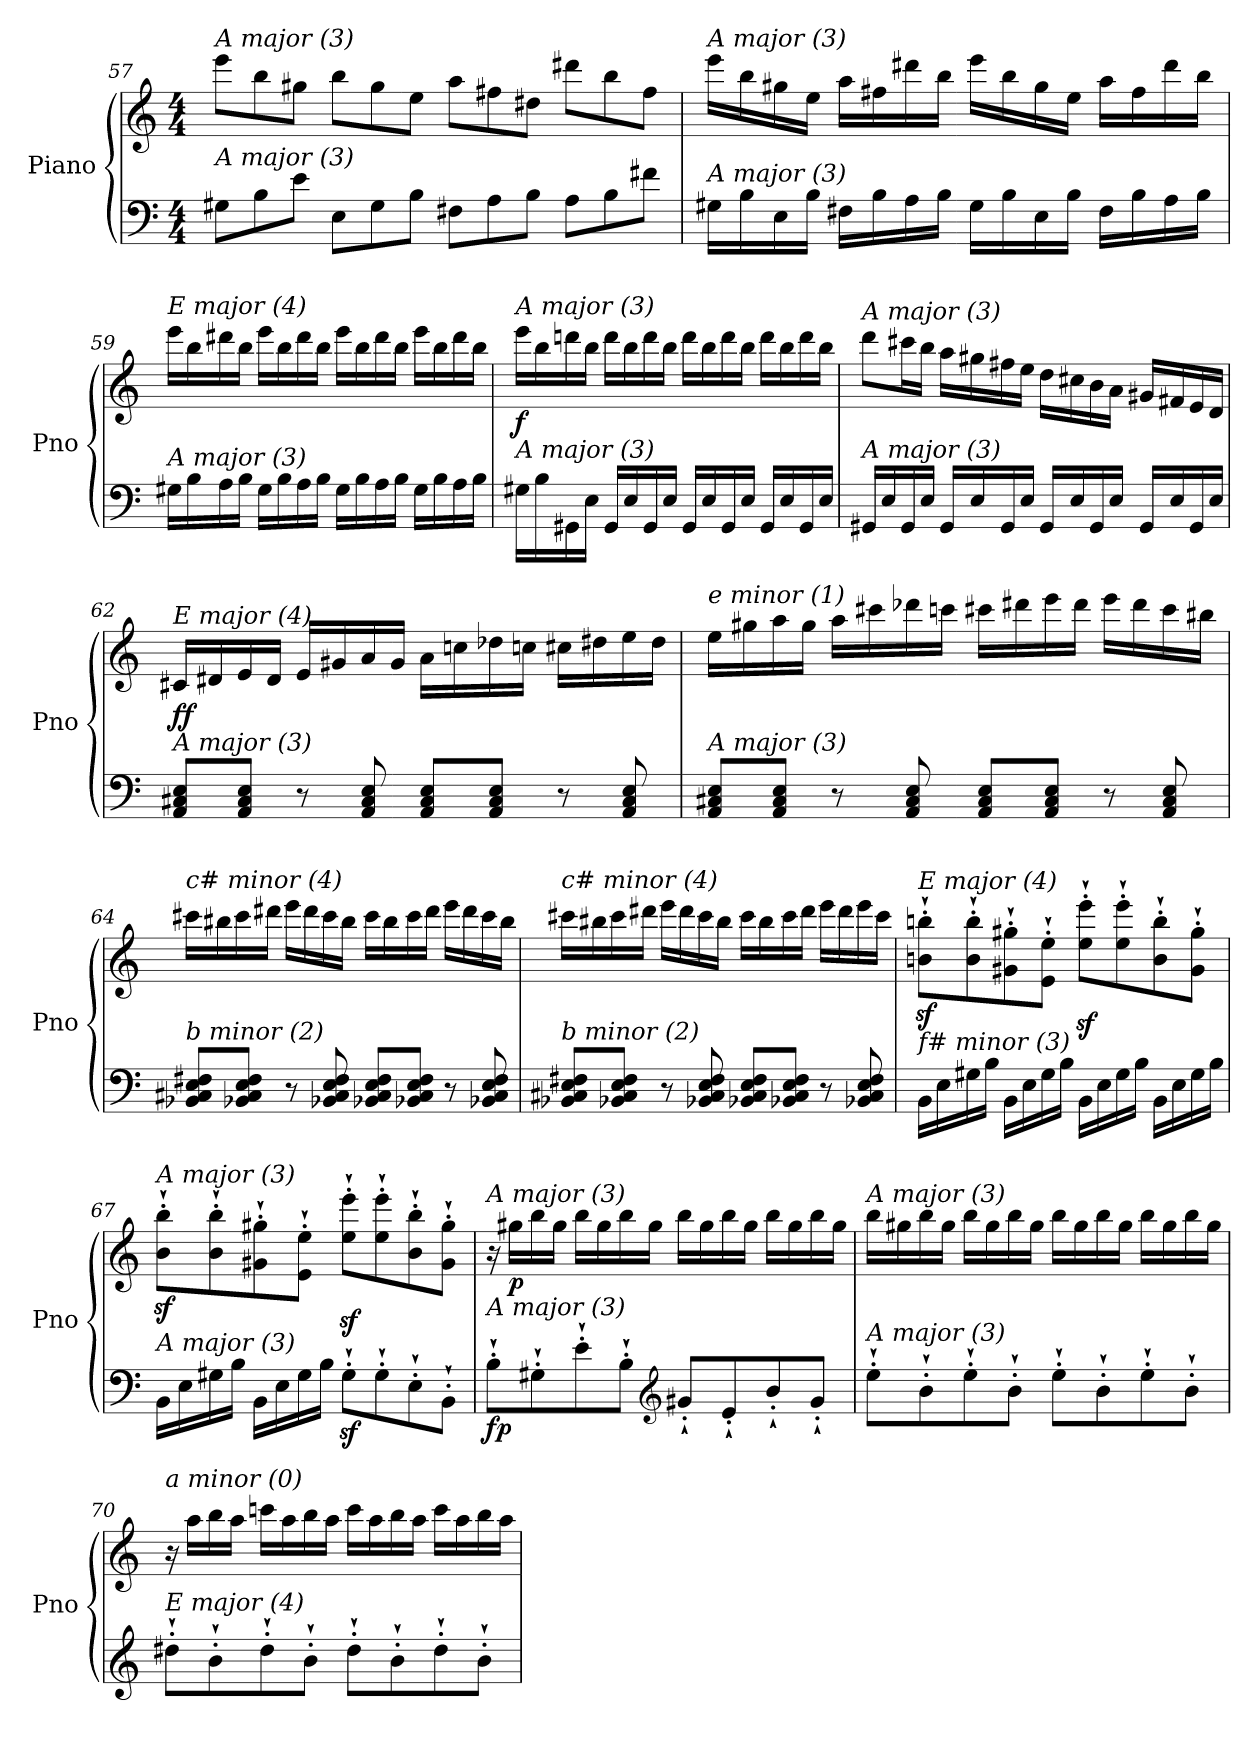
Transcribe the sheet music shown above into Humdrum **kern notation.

**kern	**kern	**dynam
*part1	*part1	*part1
*staff2	*staff1	*staff1/2
*I"Piano	*	*
*I'Pno	*	*
!!LO:LB:g=z
*clefF4	*clefG2	*
*k[]	*k[]	*
*M4/4	*M4/4	*
*Xtuplet	*Xtuplet	*
=57	=57	=57
!	!LO:TX:i:t=A major (3)	!
!LO:TX:i:t=A major (3)	!	!
12G#X\L	12eee\L	.
12B\	12bb\	.
12e\J	12gg#X\J	.
12E\L	12bb\L	.
12G#\	12gg#\	.
12B\J	12ee\J	.
12F#X\L	12aa\L	.
12A\	12ff#X\	.
12B\J	12dd#X\J	.
12A\L	12ddd#X\L	.
12B\	12bb\	.
12f#X\J	12ff#\J	.
=58	=58	=58
!	!LO:TX:i:t=A major (3)	!
!LO:TX:i:t=A major (3)	!	!
!	!	!LO:DY:b
16G#X\LL	16eee\LL	other-dynamics
16B\	16bb\	.
16E\	16gg#X\	.
16B\JJ	16ee\JJ	.
16F#X\LL	16aa\LL	.
16B\	16ff#X\	.
16A\	16ddd#X\	.
16B\JJ	16bb\JJ	.
16G#\LL	16eee\LL	.
16B\	16bb\	.
16E\	16gg#\	.
16B\JJ	16ee\JJ	.
16F#\LL	16aa\LL	.
16B\	16ff#\	.
16A\	16ddd#\	.
16B\JJ	16bb\JJ	.
!!LO:LB:g=z
=59	=59	=59
!	!LO:TX:i:t=E major (4)	!
!LO:TX:i:t=A major (3)	!	!
16G#X\LL	16eee\LL	.
16B\	16bb\	.
16A\	16ddd#X\	.
16B\JJ	16bb\JJ	.
16G#\LL	16eee\LL	.
16B\	16bb\	.
16A\	16ddd#\	.
16B\JJ	16bb\JJ	.
16G#\LL	16eee\LL	.
16B\	16bb\	.
16A\	16ddd#\	.
16B\JJ	16bb\JJ	.
16G#\LL	16eee\LL	.
16B\	16bb\	.
16A\	16ddd#\	.
16B\JJ	16bb\JJ	.
=60	=60	=60
!	!LO:TX:i:t=A major (3)	!
!LO:TX:i:t=A major (3)	!	!
!	!	!LO:DY:b
16G#X\LL	16eee\LL	f
16B\	16bb\	.
16GG#X\	16dddn\	.
16E\JJ	16bb\JJ	.
16GG#/LL	16ddd\LL	.
16E/	16bb\	.
16GG#/	16ddd\	.
16E/JJ	16bb\JJ	.
16GG#/LL	16ddd\LL	.
16E/	16bb\	.
16GG#/	16ddd\	.
16E/JJ	16bb\JJ	.
16GG#/LL	16ddd\LL	.
16E/	16bb\	.
16GG#/	16ddd\	.
16E/JJ	16bb\JJ	.
!!LO:LB:g=z
=61	=61	=61
!	!LO:TX:i:t=A major (3)	!
!LO:TX:i:t=A major (3)	!	!
16GG#X/LL	8ddd\L	.
16E/	.	.
16GG#/	16ccc#X\L	.
16E/JJ	16bb\JJ	.
16GG#/LL	16aa\LL	.
16E/	16gg#X\	.
16GG#/	16ff#X\	.
16E/JJ	16ee\JJ	.
16GG#/LL	16dd\LL	.
16E/	16cc#X\	.
16GG#/	16b\	.
16E/JJ	16a\JJ	.
16GG#/LL	16g#X/LL	.
16E/	16f#X/	.
16GG#/	16e/	.
16E/JJ	16d/JJ	.
=62	=62	=62
!	!LO:TX:i:t=E major (4)	!
!LO:TX:i:t=A major (3)	!	!
!	!	!LO:DY:b
8AA/ 8C#X/ 8E/L	16c#X/LL	ff
.	16d#X/	.
8AA/ 8C#/ 8E/J	16e/	.
.	16d#/JJ	.
8r	16e/LL	.
.	16g#X/	.
8AA/ 8C#/ 8E/	16a/	.
.	16g#/JJ	.
8AA/ 8C#/ 8E/L	16a\LL	.
.	16ccni\	.
8AA/ 8C#/ 8E/J	16dd-Xj\	.
.	16ccni\JJ	.
8r	16cc#\LL	.
.	16dd#X\	.
8AA/ 8C#/ 8E/	16ee\	.
.	16dd#\JJ	.
!!LO:PB:g=z
=63	=63	=63
!	!LO:TX:i:t=e minor (1)	!
!LO:TX:i:t=A major (3)	!	!
8AA/ 8C#X/ 8E/L	16ee\LL	.
.	16gg#X\	.
8AA/ 8C#/ 8E/J	16aa\	.
.	16gg#\JJ	.
8r	16aa\LL	.
.	16ccc#Xi\	.
8AA/ 8C#/ 8E/	16ddd-Xj\	.
.	16cccni\JJ	.
8AA/ 8C#/ 8E/L	16ccc#\LL	.
.	16ddd#X\	.
8AA/ 8C#/ 8E/J	16eee\	.
.	16ddd#\JJ	.
8r	16eee\LL	.
.	16ddd#\	.
8AA/ 8C#/ 8E/	16ccc#\	.
.	16bb#Z\JJ	.
=64	=64	=64
!	!LO:TX:i:t=c# minor (4)	!
!LO:TX:i:t=b minor (2)	!	!
8BB-Xi/ 8C#X/ 8E/ 8F#X/L	16ccc#X\LL	.
.	16bb#XZ\	.
8BB-Xi/ 8C#/ 8E/ 8F#/J	16ccc#\	.
.	16ddd#X\JJ	.
8r	16eee\LL	.
.	16ddd#\	.
8BB-Xi/ 8C#/ 8E/ 8F#/	16ccc#\	.
.	16bb#Z\JJ	.
8BB-Xi/ 8C#/ 8E/ 8F#/L	16ccc#\LL	.
.	16bb#Z\	.
8BB-Xi/ 8C#/ 8E/ 8F#/J	16ccc#\	.
.	16ddd#\JJ	.
8r	16eee\LL	.
.	16ddd#\	.
8BB-Xi/ 8C#/ 8E/ 8F#/	16ccc#\	.
.	16bb#Z\JJ	.
!!LO:LB:g=z
=65	=65	=65
!	!LO:TX:i:t=c# minor (4)	!
!LO:TX:i:t=b minor (2)	!	!
8BB-Xi/ 8C#X/ 8E/ 8F#X/L	16ccc#X\LL	.
.	16bb#XZ\	.
8BB-Xi/ 8C#/ 8E/ 8F#/J	16ccc#\	.
.	16ddd#X\JJ	.
8r	16eee\LL	.
.	16ddd#\	.
8BB-Xi/ 8C#/ 8E/ 8F#/	16ccc#\	.
.	16bb#Z\JJ	.
8BB-Xi/ 8C#/ 8E/ 8F#/L	16ccc#\LL	.
.	16bb#Z\	.
8BB-Xi/ 8C#/ 8E/ 8F#/J	16ccc#\	.
.	16ddd#\JJ	.
8r	16eee\LL	.
.	16ddd#\	.
8BB-Xi/ 8C#/ 8E/ 8F#/	16eee\	.
.	16ccc#\JJ	.
=66	=66	=66
!	!LO:TX:i:t=E major (4)	!
!LO:TX:i:t=f# minor (3)	!	!
16BB\LL	8bn\z<`' 8bbn\z<`'L	.
16E\	.	.
16G#X\	8b\`' 8bb\`'	.
16B\JJ	.	.
16BB\LL	8g#X\`' 8gg#X\`'	.
16E\	.	.
16G#\	8e\`' 8ee\`'J	.
16B\JJ	.	.
16BB\LL	8ee\z<`' 8eee\z<`'L	.
16E\	.	.
16G#\	8ee\`' 8eee\`'	.
16B\JJ	.	.
16BB\LL	8b\`' 8bb\`'	.
16E\	.	.
16G#\	8g#\`' 8gg#\`'J	.
16B\JJ	.	.
!!LO:LB:g=z
=67	=67	=67
!	!LO:TX:i:t=A major (3)	!
!LO:TX:i:t=A major (3)	!	!
16BB\LL	8b\z<`' 8bb\z<`'L	.
16E\	.	.
16G#X\	8b\`' 8bb\`'	.
16B\JJ	.	.
16BB\LL	8g#X\`' 8gg#X\`'	.
16E\	.	.
16G#\	8e\`' 8ee\`'J	.
16B\JJ	.	.
8G#z<`'\L	8ee\z<`' 8eee\z<`'L	.
8G#`'\	8ee\`' 8eee\`'	.
8E`'\	8b\`' 8bb\`'	.
8BB`'\J	8g#\`' 8gg#\`'J	.
=68	=68	=68
!	!LO:TX:i:t=A major (3)	!
!LO:TX:i:t=A major (3)	!	!
!	!	!LO:DY:b=2
8B`'\L	16r	fp
!	!	!LO:DY:b
.	16gg#X\LL	p
8G#X`'\	16bb\	.
.	16gg#\JJ	.
8e`'\	16bb\LL	.
.	16gg#\	.
8B`'\J	16bb\	.
.	16gg#\JJ	.
*clefG2	*	*
8g#X`'/L	16bb\LL	.
.	16gg#\	.
8e`'/	16bb\	.
.	16gg#\JJ	.
8b`'/	16bb\LL	.
.	16gg#\	.
8g#`'/J	16bb\	.
.	16gg#\JJ	.
=69	=69	=69
!	!LO:TX:i:t=A major (3)	!
!LO:TX:i:t=A major (3)	!	!
8ee`'\L	16bb\LL	.
.	16gg#X\	.
8b`'\	16bb\	.
.	16gg#\JJ	.
8ee`'\	16bb\LL	.
.	16gg#\	.
8b`'\J	16bb\	.
.	16gg#\JJ	.
8ee`'\L	16bb\LL	.
.	16gg#\	.
8b`'\	16bb\	.
.	16gg#\JJ	.
8ee`'\	16bb\LL	.
.	16gg#\	.
8b`'\J	16bb\	.
.	16gg#\JJ	.
!!LO:LB:g=z
=70	=70	=70
!	!LO:TX:i:t=a minor (0)	!
!LO:TX:i:t=E major (4)	!	!
!	!	!LO:DY:b
8dd#X`'\L	16r	other-dynamics
.	16aa\LL	.
8b`'\	16bb\	.
.	16aa\JJ	.
8dd#`'\	16cccn\LL	.
.	16aa\	.
8b`'\J	16bb\	.
.	16aa\JJ	.
8dd#`'\L	16ccc\LL	.
.	16aa\	.
8b`'\	16bb\	.
.	16aa\JJ	.
8dd#`'\	16ccc\LL	.
.	16aa\	.
8b`'\J	16bb\	.
.	16aa\JJ	.
=	=	=
*-	*-	*-
